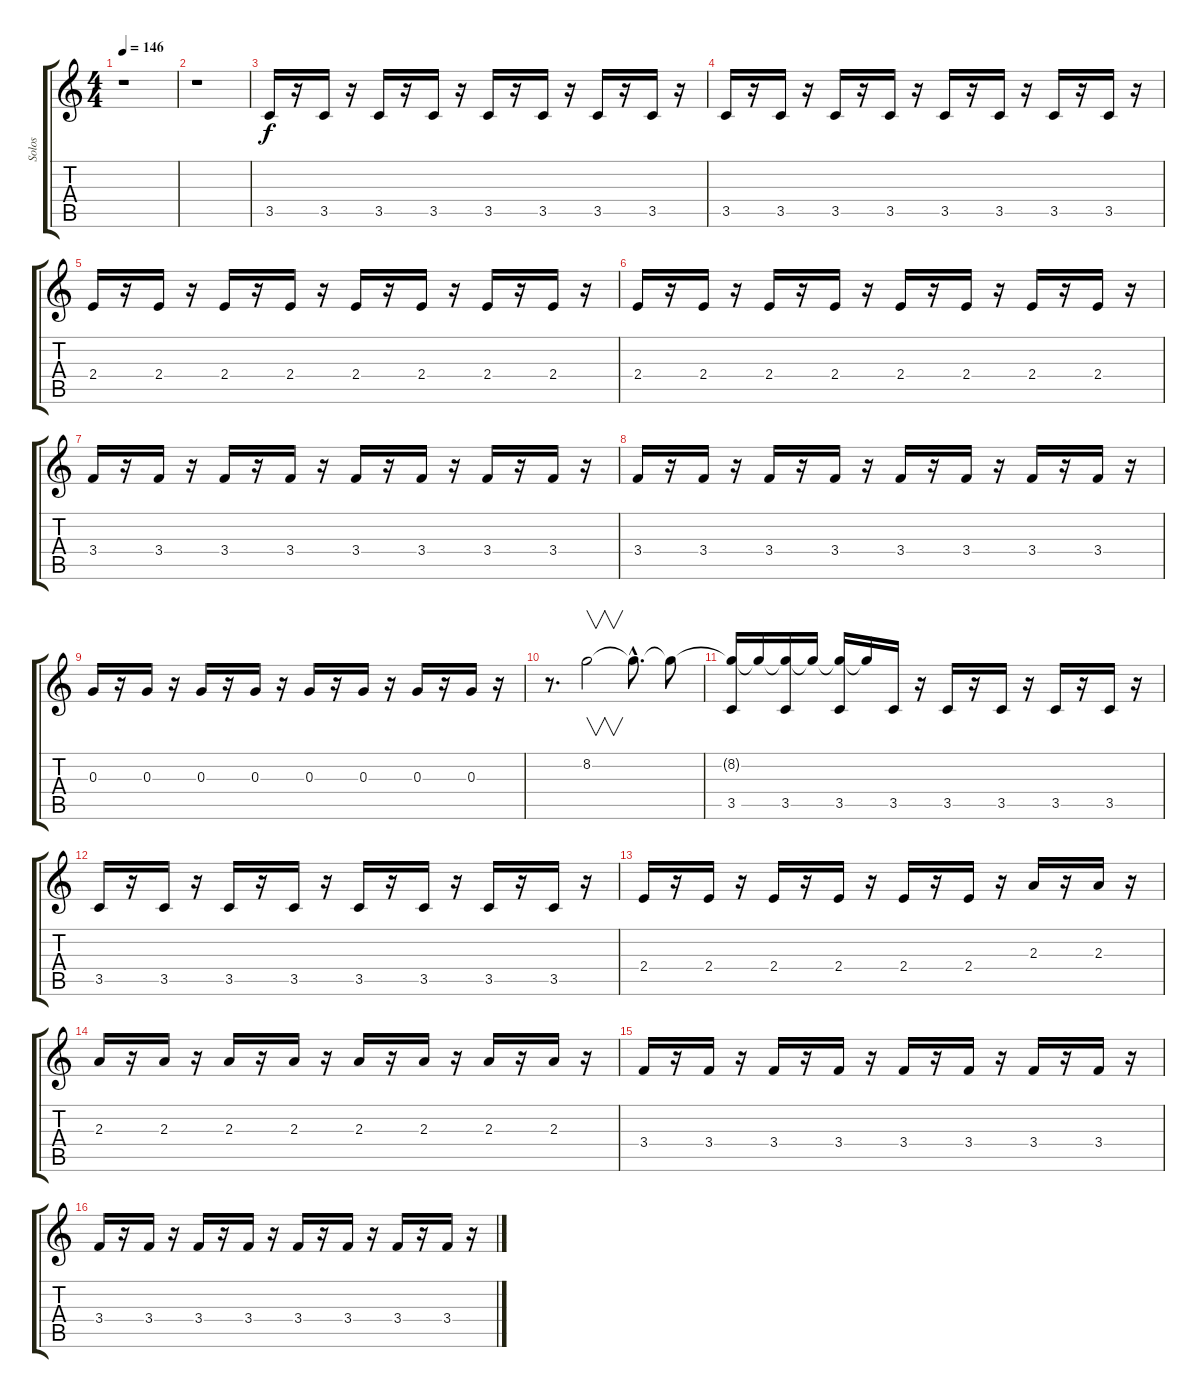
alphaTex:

\track ("Solos" "Solos") {instrument distortionguitar}
\staff {score tabs}
\tuning (E4 B3 G3 D3 A2 E2) {hide}
\ts (4 4)
\tempo 146
\clef g2
\ks c
r.1{dy f} |
r.1 |
3.5.16 r.16 3.5.16 r.16 3.5.16 r.16 3.5.16 r.16 3.5.16 r.16 3.5.16 r.16 3.5.16 r.16 3.5.16 r.16 |
3.5.16 r.16 3.5.16 r.16 3.5.16 r.16 3.5.16 r.16 3.5.16 r.16 3.5.16 r.16 3.5.16 r.16 3.5.16 r.16 |
2.4.16 r.16 2.4.16 r.16 2.4.16 r.16 2.4.16 r.16 2.4.16 r.16 2.4.16 r.16 2.4.16 r.16 2.4.16 r.16 |
2.4.16 r.16 2.4.16 r.16 2.4.16 r.16 2.4.16 r.16 2.4.16 r.16 2.4.16 r.16 2.4.16 r.16 2.4.16 r.16 |
3.4.16 r.16 3.4.16 r.16 3.4.16 r.16 3.4.16 r.16 3.4.16 r.16 3.4.16 r.16 3.4.16 r.16 3.4.16 r.16 |
3.4.16 r.16 3.4.16 r.16 3.4.16 r.16 3.4.16 r.16 3.4.16 r.16 3.4.16 r.16 3.4.16 r.16 3.4.16 r.16 |
0.3.16 r.16 0.3.16 r.16 0.3.16 r.16 0.3.16 r.16 0.3.16 r.16 0.3.16 r.16 0.3.16 r.16 0.3.16 r.16 |
r.8{d} 8.2.2{v} 8.2{hac t}.8{d} 8.2{t}.8 |
(8.2{t} 3.5).16 8.2{t}.16 (8.2{t} 3.5).16 8.2{t}.16 (8.2{t} 3.5).16 8.2{t}.16 3.5.16 r.16 3.5.16 r.16 3.5.16 r.16 3.5.16 r.16 3.5.16 r.16 |
3.5.16 r.16 3.5.16 r.16 3.5.16 r.16 3.5.16 r.16 3.5.16 r.16 3.5.16 r.16 3.5.16 r.16 3.5.16 r.16 |
2.4.16 r.16 2.4.16 r.16 2.4.16 r.16 2.4.16 r.16 2.4.16 r.16 2.4.16 r.16 2.3.16 r.16 2.3.16 r.16 |
2.3.16 r.16 2.3.16 r.16 2.3.16 r.16 2.3.16 r.16 2.3.16 r.16 2.3.16 r.16 2.3.16 r.16 2.3.16 r.16 |
3.4.16 r.16 3.4.16 r.16 3.4.16 r.16 3.4.16 r.16 3.4.16 r.16 3.4.16 r.16 3.4.16 r.16 3.4.16 r.16 |
3.4.16 r.16 3.4.16 r.16 3.4.16 r.16 3.4.16 r.16 3.4.16 r.16 3.4.16 r.16 3.4.16 r.16 3.4.16 r.16
